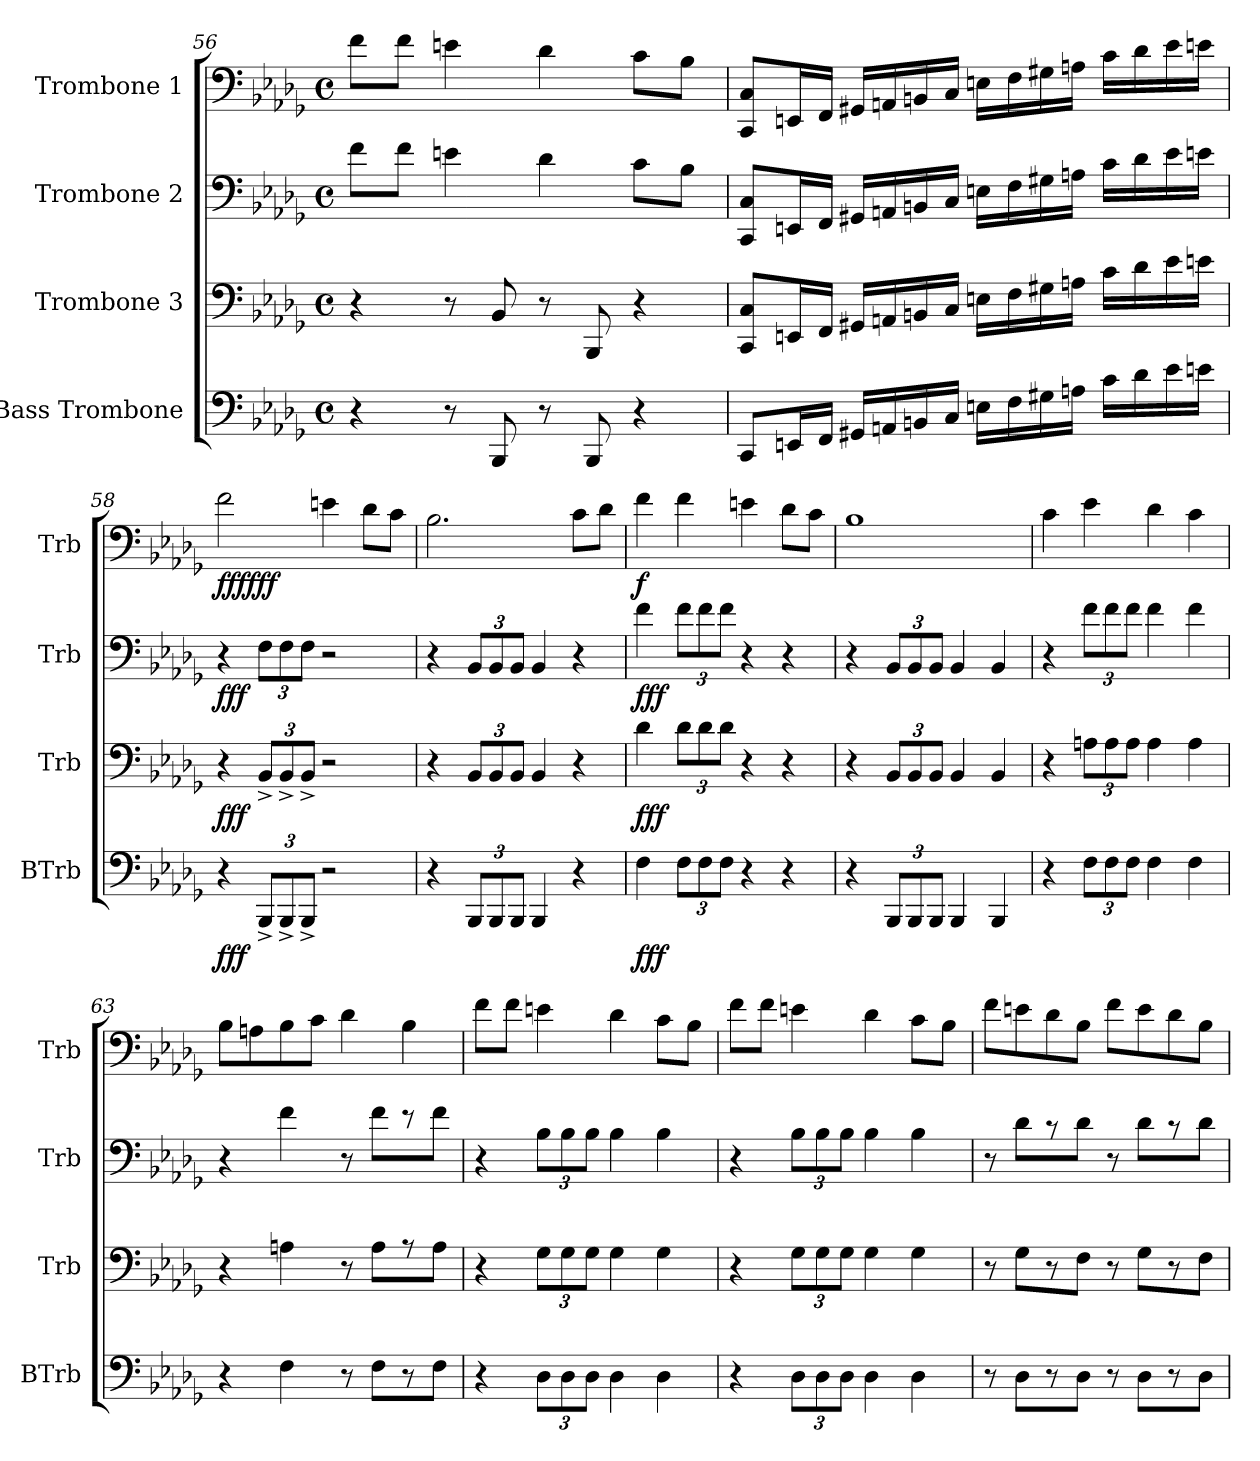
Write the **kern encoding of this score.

**kern	**dynam	**kern	**dynam	**kern	**dynam	**kern	**dynam
*part4	*part4	*part3	*part3	*part2	*part2	*part1	*part1
*staff4	*staff4	*staff3	*staff3	*staff2	*staff2	*staff1	*staff1
*I"Bass Trombone	*	*I"Trombone 3	*	*I"Trombone 2	*	*I"Trombone 1	*
*I'BTrb	*	*I'Trb	*	*I'Trb	*	*I'Trb	*
*clefF4	*	*clefF4	*	*clefF4	*	*clefF4	*
*k[b-e-a-d-g-]	*	*k[b-e-a-d-g-]	*	*k[b-e-a-d-g-]	*	*k[b-e-a-d-g-]	*
*D-:	*	*D-:	*	*D-:	*	*D-:	*
*M4/4	*	*M4/4	*	*M4/4	*	*M4/4	*
*met(c)	*	*met(c)	*	*met(c)	*	*met(c)	*
=56	=56	=56	=56	=56	=56	=56	=56
4r	.	4r	.	8f\L	.	8f\L	.
.	.	.	.	8f\J	.	8f\J	.
8r	.	8r	.	4en\	.	4en\	.
8BBB-/	.	8BB-/	.	.	.	.	.
8r	.	8r	.	4d-\	.	4d-\	.
8BBB-/	.	8BBB-/	.	.	.	.	.
4r	.	4r	.	8c\L	.	8c\L	.
.	.	.	.	8B-\J	.	8B-\J	.
!!LO:LB:g=z
=57	=57	=57	=57	=57	=57	=57	=57
8CC/L	.	8CC/ 8C/L	.	8CC/ 8C/L	.	8CC/ 8C/L	.
16EEn/L	.	16EEn/L	.	16EEn/L	.	16EEn/L	.
16FF/JJ	.	16FF/JJ	.	16FF/JJ	.	16FF/JJ	.
16GG#X/LL	.	16GG#X/LL	.	16GG#X/LL	.	16GG#X/LL	.
16AAn/	.	16AAn/	.	16AAn/	.	16AAn/	.
16BBn/	.	16BBn/	.	16BBn/	.	16BBn/	.
16C/JJ	.	16C/JJ	.	16C/JJ	.	16C/JJ	.
16En\LL	.	16En\LL	.	16En\LL	.	16En\LL	.
16F\	.	16F\	.	16F\	.	16F\	.
16G#X\	.	16G#X\	.	16G#X\	.	16G#X\	.
16An\JJ	.	16An\JJ	.	16An\JJ	.	16An\JJ	.
16c\LL	.	16c\LL	.	16c\LL	.	16c\LL	.
16d-\	.	16d-\	.	16d-\	.	16d-\	.
16e-\	.	16e-\	.	16e-\	.	16e-\	.
16en\JJ	.	16en\JJ	.	16en\JJ	.	16en\JJ	.
=58	=58	=58	=58	=58	=58	=58	=58
!	!LO:DY:b	!	!LO:DY:b	!	!LO:DY:b	!	!LO:DY:b
4r	fff	4r	fff	4r	fff	2f\	ffffff
*Xbrackettup	*	*Xbrackettup	*	*Xbrackettup	*	*	*
12BBB-^/L	.	12BB-^/L	.	12F\L	.	.	.
12BBB-^/	.	12BB-^/	.	12F\	.	.	.
12BBB-^/J	.	12BB-^/J	.	12F\J	.	.	.
2r	.	2r	.	2r	.	4en\	.
.	.	.	.	.	.	8d-\L	.
.	.	.	.	.	.	8c\J	.
=59	=59	=59	=59	=59	=59	=59	=59
4r	.	4r	.	4r	.	2.B-\	.
12BBB-/L	.	12BB-/L	.	12BB-/L	.	.	.
12BBB-/	.	12BB-/	.	12BB-/	.	.	.
12BBB-/J	.	12BB-/J	.	12BB-/J	.	.	.
4BBB-/	.	4BB-/	.	4BB-/	.	.	.
4r	.	4r	.	4r	.	8c\L	.
.	.	.	.	.	.	8d-\J	.
!!LO:PB:g=z
=60	=60	=60	=60	=60	=60	=60	=60
!	!LO:DY:b	!	!LO:DY:b	!	!LO:DY:b	!	!LO:DY:b
4F\	fff	4d-\	fff	4f\	fff	4f\	f
12F\L	.	12d-\L	.	12f\L	.	4f\	.
12F\	.	12d-\	.	12f\	.	.	.
12F\J	.	12d-\J	.	12f\J	.	.	.
4r	.	4r	.	4r	.	4en\	.
4r	.	4r	.	4r	.	8d-\L	.
.	.	.	.	.	.	8c\J	.
=61	=61	=61	=61	=61	=61	=61	=61
4r	.	4r	.	4r	.	1B-	.
12BBB-/L	.	12BB-/L	.	12BB-/L	.	.	.
12BBB-/	.	12BB-/	.	12BB-/	.	.	.
12BBB-/J	.	12BB-/J	.	12BB-/J	.	.	.
4BBB-/	.	4BB-/	.	4BB-/	.	.	.
4BBB-/	.	4BB-/	.	4BB-/	.	.	.
=62	=62	=62	=62	=62	=62	=62	=62
4r	.	4r	.	4r	.	4c\	.
12F\L	.	12An\L	.	12f\L	.	4e-\	.
12F\	.	12A\	.	12f\	.	.	.
12F\J	.	12A\J	.	12f\J	.	.	.
4F\	.	4A\	.	4f\	.	4d-\	.
4F\	.	4A\	.	4f\	.	4c\	.
=63	=63	=63	=63	=63	=63	=63	=63
4r	.	4r	.	4r	.	8B-\L	.
.	.	.	.	.	.	8An\	.
4F\	.	4An\	.	4f\	.	8B-\	.
.	.	.	.	.	.	8c\J	.
8r	.	8r	.	8r	.	4d-\	.
8F\L	.	8A\L	.	8f\L	.	.	.
8r	.	8r	.	8r	.	4B-\	.
8F\J	.	8A\J	.	8f\J	.	.	.
!!LO:PB:g=z
=64	=64	=64	=64	=64	=64	=64	=64
4r	.	4r	.	4r	.	8f\L	.
.	.	.	.	.	.	8f\J	.
12D-\L	.	12G-\L	.	12B-\L	.	4en\	.
12D-\	.	12G-\	.	12B-\	.	.	.
12D-\J	.	12G-\J	.	12B-\J	.	.	.
4D-\	.	4G-\	.	4B-\	.	4d-\	.
4D-\	.	4G-\	.	4B-\	.	8c\L	.
.	.	.	.	.	.	8B-\J	.
!!LO:PB:g=z
=65	=65	=65	=65	=65	=65	=65	=65
4r	.	4r	.	4r	.	8f\L	.
.	.	.	.	.	.	8f\J	.
12D-\L	.	12G-\L	.	12B-\L	.	4en\	.
12D-\	.	12G-\	.	12B-\	.	.	.
12D-\J	.	12G-\J	.	12B-\J	.	.	.
4D-\	.	4G-\	.	4B-\	.	4d-\	.
4D-\	.	4G-\	.	4B-\	.	8c\L	.
.	.	.	.	.	.	8B-\J	.
=66	=66	=66	=66	=66	=66	=66	=66
8r	.	8r	.	8r	.	8f\L	.
8D-\L	.	8G-\L	.	8d-\L	.	8en\	.
8r	.	8r	.	8r	.	8d-\	.
8D-\J	.	8F\J	.	8d-\J	.	8B-\J	.
8r	.	8r	.	8r	.	8f\L	.
8D-\L	.	8G-\L	.	8d-\L	.	8e\	.
8r	.	8r	.	8r	.	8d-\	.
8D-\J	.	8F\J	.	8d-\J	.	8B-\J	.
=	=	=	=	=	=	=	=
*-	*-	*-	*-	*-	*-	*-	*-
